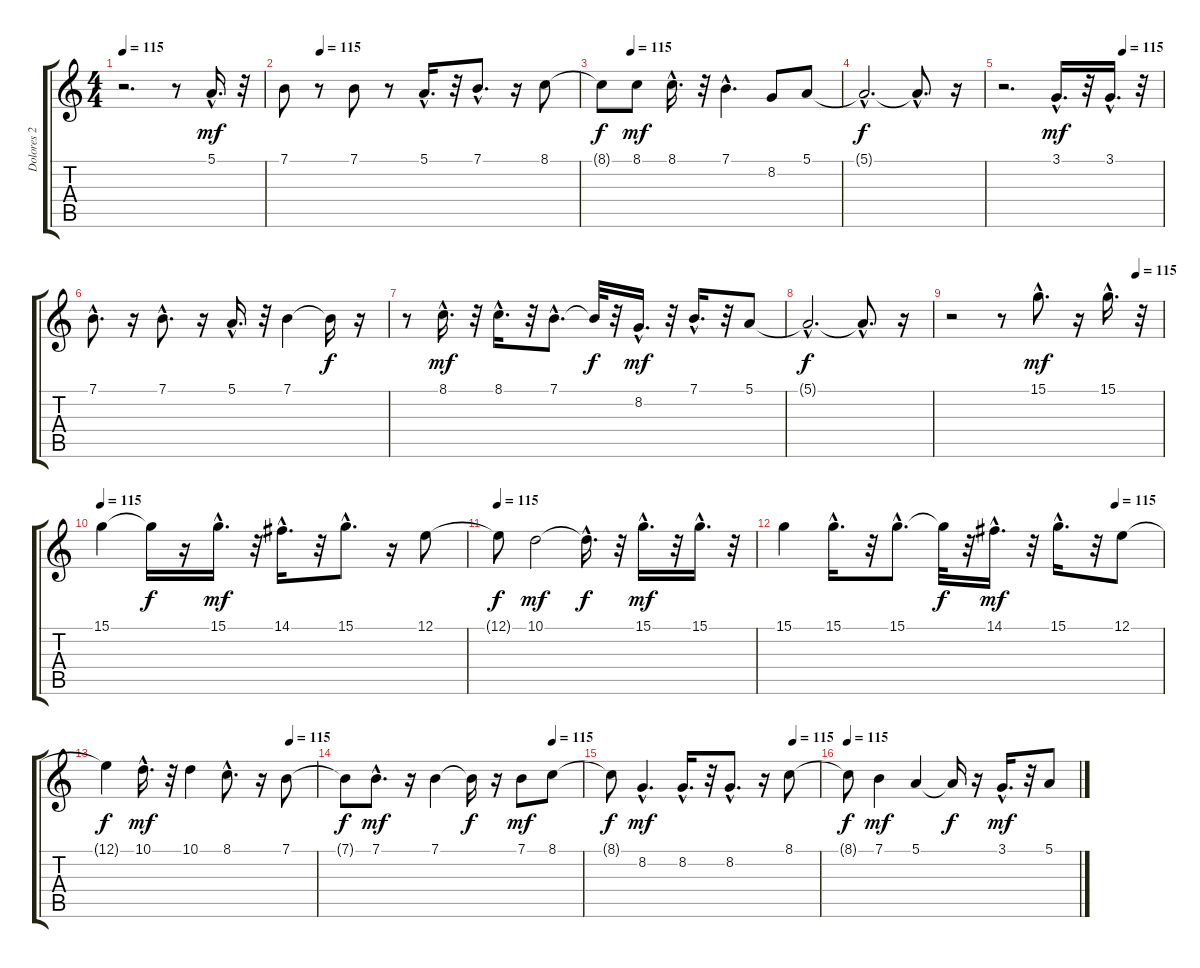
\track ("Dolores 2" "Dolores 2") {instrument pad3polysynth}
\staff {score tabs}
\tuning (E4 B3 G3 D3 A2 E2) {hide}
\ts (4 4)
\tempo 115
\clef g2
\ks c
r.2{d dy p} r.8 5.1{hac}.16{d dy mf} r.32 |
\tempo (115 0.125)
7.1.8 r.8 7.1.8 r.8 5.1{hac}.16{d} r.32 7.1{hac}.8{d} r.16 8.1.8 |
\tempo (115 0.125)
8.1{t}.8{dy f} 8.1.8{dy mf} 8.1{hac}.16{d} r.32 7.1{hac}.4{d} 8.2.8 5.1.8 |
5.1{hac t}.2{d dy f} 5.1{hac t}.8{d} r.16 |
\tempo (115 0.75)
r.2{d} 3.1{hac}.16{d dy mf} r.32 3.1{hac}.16{d} r.32 |
7.1{hac}.8{d} r.16 7.1{hac}.8{d} r.16 5.1{hac}.16{d} r.32 7.1.4 7.1{t}.16{dy f} r.16 |
r.8 8.1{hac}.16{d dy mf} r.32 8.1{hac}.16{d} r.32 7.1{hac}.8{d} 7.1{t}.32{dy f} r.32 8.2{hac}.16{d dy mf} r.32 7.1{hac}.16{d} r.32 5.1.8 |
5.1{hac t}.2{d dy f} 5.1{hac t}.8{d} r.16 |
\tempo (115 0.875)
r.2 r.8 15.1{hac}.8{d dy mf} r.16 15.1{hac}.16{d} r.32 |
\tempo 115
15.1.4 15.1{t}.16{dy f} r.16 15.1{hac}.16{d dy mf} r.32 14.1{hac}.16{d} r.32 15.1{hac}.8{d} r.16 12.1.8 |
\tempo 115
12.1{t}.8{dy f} 10.1.2{dy mf} 10.1{hac t}.16{d dy f} r.32 15.1{hac}.16{d dy mf} r.32 15.1{hac}.16{d} r.32 |
\tempo (115 0.875)
15.1.4 15.1{hac}.16{d} r.32 15.1{hac}.8{d} 15.1{t}.32{dy f} r.32 14.1{hac}.16{d dy mf} r.32 15.1{hac}.16{d} r.32 12.1.8 |
\tempo (115 0.875)
12.1{t}.4{dy f} 10.1{hac}.16{d dy mf} r.32 10.1.4 8.1{hac}.8{d} r.16 7.1.8 |
\tempo (115 0.875)
7.1{t}.8{dy f} 7.1{hac}.8{d dy mf} r.16 7.1.4 7.1{t}.16{dy f} r.16 7.1.8{dy mf} 8.1.8 |
\tempo (115 0.875)
8.1{t}.8{dy f} 8.2{hac}.4{d dy mf} 8.2{hac}.16{d} r.32 8.2{hac}.8{d} r.16 8.1.8 |
\tempo 115
8.1{t}.8{dy f} 7.1.4{dy mf} 5.1.4 5.1{t}.16{dy f} r.16 3.1{hac}.16{d dy mf} r.32 5.1.8
